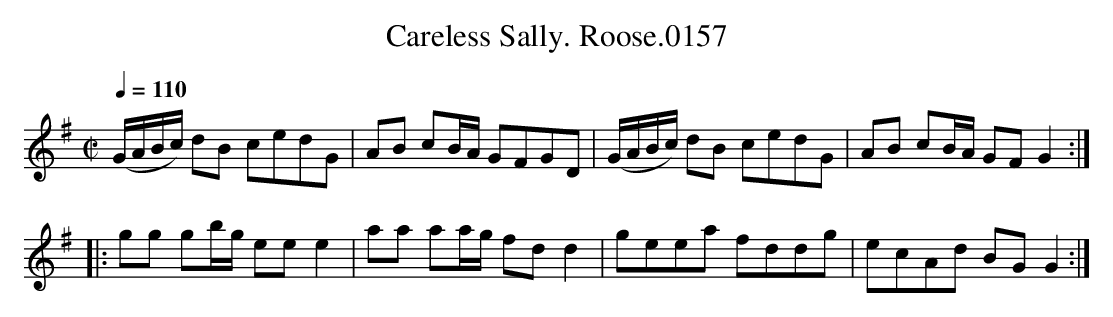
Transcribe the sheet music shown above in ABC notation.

X:1
T:Careless Sally. Roose.0157
M:C|
L:1/8
Q:1/4=110
K:G
(G/A/B/c/) dB cedG|AB cB/A/ GFGD|(G/A/B/c/) dB cedG|AB cB/A/ GF G2:|
|:gg gb/g/ ee e2|aa aa/g/ fd d2|geea fddg|ecAd BG G2:|
